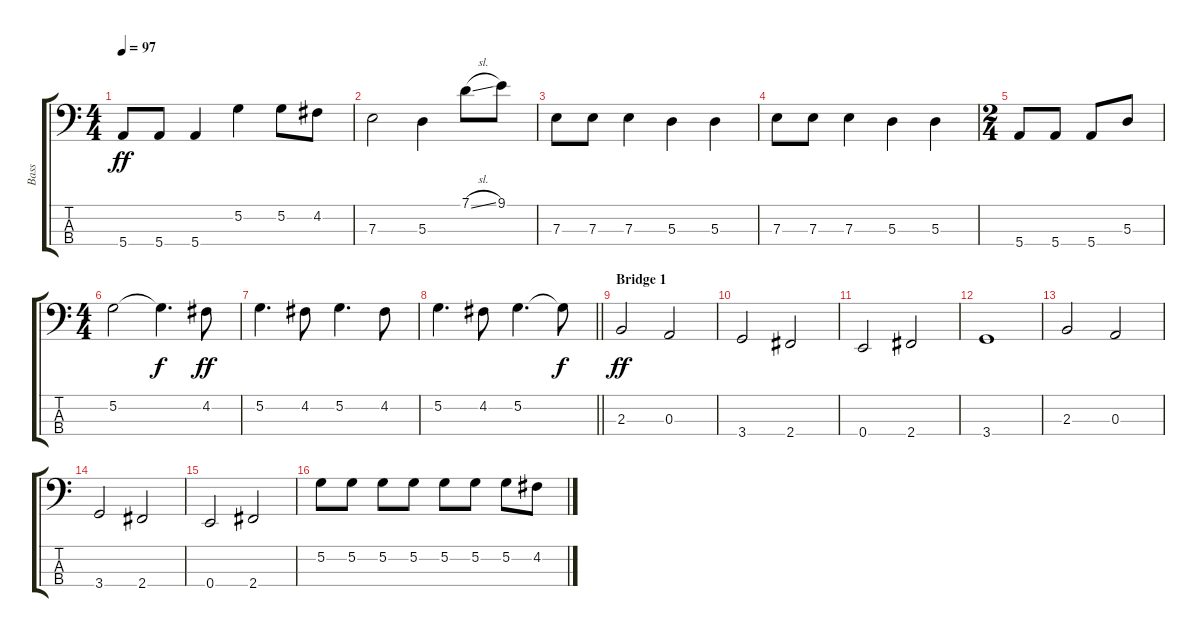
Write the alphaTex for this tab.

\track ("Bass" "Bass") {instrument electricbassfinger}
\staff {score tabs}
\tuning (G2 D2 A1 E1) {hide}
\ts (4 4)
\tempo 97
\clef f4
\ks c
5.4.8{dy ff} 5.4.8 5.4.4 5.2.4 5.2.8 4.2.8 |
7.3.2 5.3.4 7.1{sl}.8 9.1.8 |
7.3.8 7.3.8 7.3.4 5.3.4 5.3.4 |
7.3.8 7.3.8 7.3.4 5.3.4 5.3.4 |
\ts (2 4)
5.4.8 5.4.8 5.4.8 5.3.8 |
\ts (4 4)
5.2.2 5.2{t}.4{d dy f} 4.2.8{dy ff} |
5.2.4{d} 4.2.8 5.2.4{d} 4.2.8 |
\barLineRight lightlight
5.2.4{d} 4.2.8 5.2.4{d} 5.2{t}.8{dy f} |
\section ("" "Bridge 1")
2.3.2{dy ff} 0.3.2 |
3.4.2 2.4.2 |
0.4.2 2.4.2 |
3.4.1 |
2.3.2 0.3.2 |
3.4.2 2.4.2 |
0.4.2 2.4.2 |
5.2.8 5.2.8 5.2.8 5.2.8 5.2.8 5.2.8 5.2.8 4.2.8
